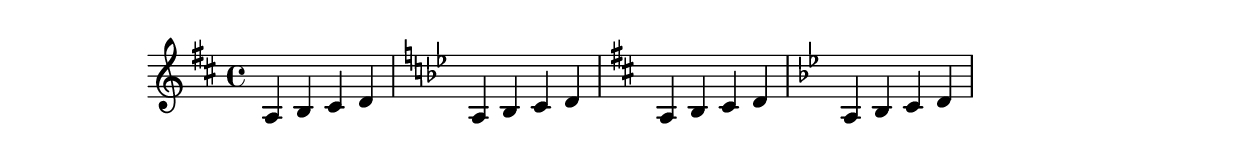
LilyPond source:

%% Do not edit this file; it is automatically
%% generated from LSR http://lsr.dsi.unimi.it
%% This file is in the public domain.
\version "2.13.29"

\header {
  lsrtags = "pitches"

%% Translation of GIT committish: 0b55335aeca1de539bf1125b717e0c21bb6fa31b
doctitlees = "Evitar que se impriman becuadros cuando cambia la armadura"

texidoces = "

Cuando cambia la armadura de la tonalidad, se imprimen becuadros
automáticamente para cancelar las alteraciones de las armaduras
anteriores.  Esto se puede evitar estableciendo al valor @qq{falso} la
propiedad @code{printKeyCancellation} del contexto @code{Staff}.

"

%% Translation of GIT committish: 0a868be38a775ecb1ef935b079000cebbc64de40
doctitlede = "Auflösungzeichen nicht setzen wenn die Tonart wechselt"

texidocde = "
Wenn die Tonart wechselt, werden automatisch Auflösungszeichen ausgegeben,
um Versetzungszeichen der vorherigen Tonart aufzulösen.  Das kann
verhindert werden, indem die @code{printKeyCancellation}-Eigenschaft
im @code{Staff}-Kontext auf \"false\" gesetzt wird.
"
%% Translation of GIT committish: 4ab2514496ac3d88a9f3121a76f890c97cedcf4e
  texidocfr = "
Après un changement de tonalité, un bécarre est imprimé pour annuler
toute altération précédente.  Ceci peut être supprimé en réglant à
@code{\"false\"} la propriété @code{printKeyCancellation} du contexte
@code{Staff}.

"

  doctitlefr = "Suppression des bécarres superflus après un changement de
tonalité"

  texidoc = "
When the key signature changes, natural signs are automatically printed
to cancel any accidentals from previous key signatures.  This may be
prevented by setting to @code{f} the @code{printKeyCancellation}
property in the @code{Staff} context.

"
  doctitle = "Preventing natural signs from being printed when the key signature changes"
} % begin verbatim

\relative c' {
  \key d \major
  a4 b cis d
  \key g \minor
  a4 bes c d
  \set Staff.printKeyCancellation = ##f
  \key d \major
  a4 b cis d
  \key g \minor
  a4 bes c d
}

